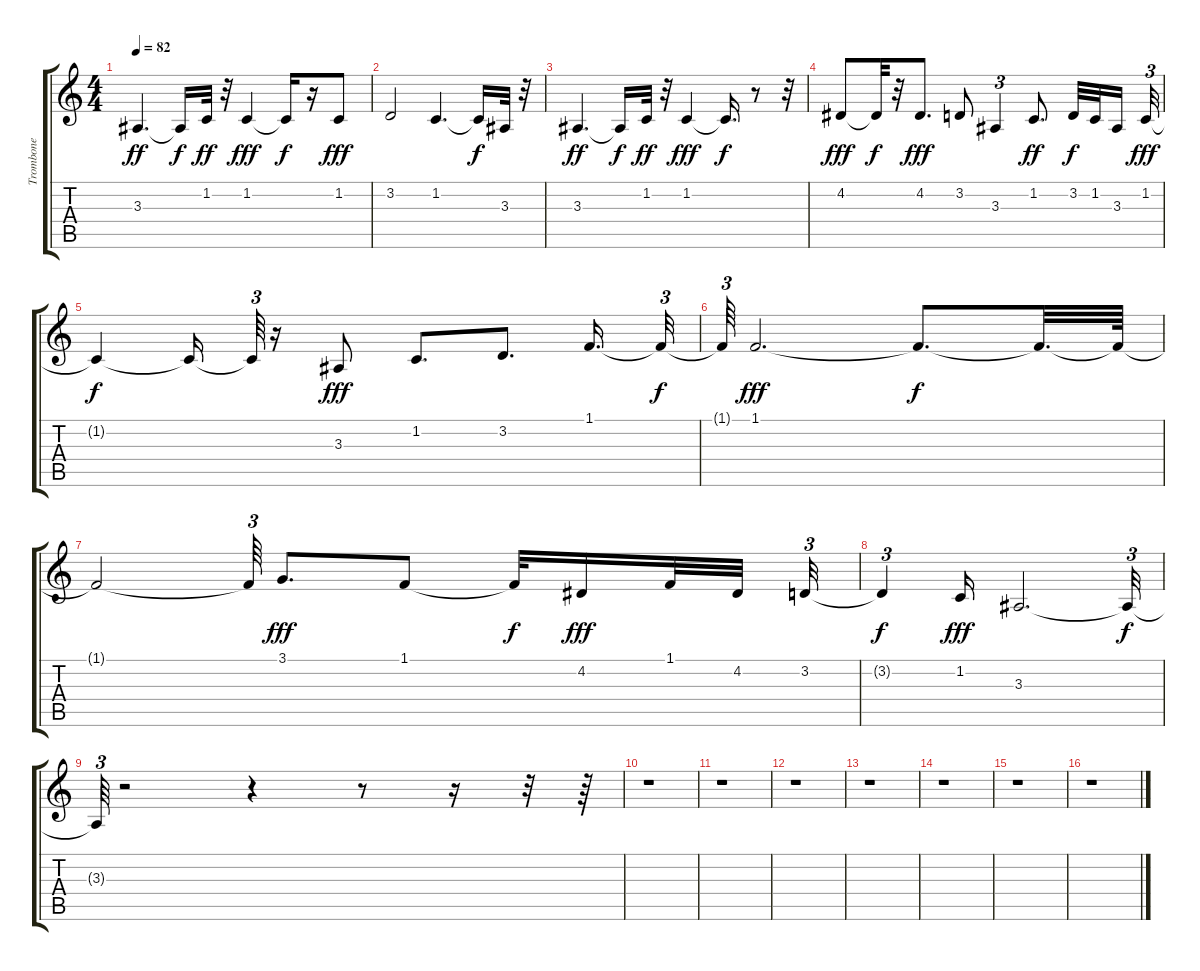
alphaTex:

\track ("Trombone" "Trombone") {instrument trombone}
\staff {score tabs}
\tuning (E4 B3 G3 D3 A2 E2) {hide}
\ts (4 4)
\tempo 82
\clef g2
\ks c
3.3.4{d dy ff} 3.3{t}.16{dy f} 1.2.32{dy ff} r.32 1.2.4{dy fff} 1.2{t}.16{dy f} r.16 1.2.8{dy fff} |
3.2.2 1.2.4{d} 1.2{t}.16{dy f} 3.3.32 r.32 |
3.3.4{d dy ff} 3.3{t}.16{dy f} 1.2.32{dy ff} r.32 1.2.4{dy fff} 1.2{t}.16{d dy f} r.8 r.32 |
4.2.8{dy fff} 4.2{t}.32{dy f} r.32 4.2.8{d dy fff} 3.2.8 3.3.4{tu (3 2)} 1.2.8{d dy ff} 3.2.32{dy f} 1.2.32 3.3.16 1.2.32{tu (3 2) dy fff} |
1.2{t}.4{dy f} 1.2{t}.16 1.2{t}.64{tu (3 2)} r.16 3.3.8{dy fff} 1.2.8{d} 3.2.8{d} 1.1.16{d} 1.1{t}.32{tu (3 2) dy f} |
1.1{t}.64{tu (3 2)} 1.1.2{d dy fff} 1.1{t}.8{d dy f} 1.1{t}.32{d} 1.1{t}.64 |
1.1{t}.2 1.1{t}.64{tu (3 2)} 3.1.8{d dy fff} 1.1.8 1.1{t}.32{dy f} 4.2.16{dy fff} 1.1.32 4.2.32 3.2.32{tu (3 2)} |
3.2{t}.4{tu (3 2) dy f} 1.2.16{dy fff} 3.3.2{d} 3.3{t}.32{tu (3 2) dy f} |
3.3{t}.64{tu (3 2)} r.2 r.4 r.8 r.16 r.32 r.64 |
r.1 |
r.1 |
r.1 |
r.1 |
r.1 |
r.1 |
r.1
